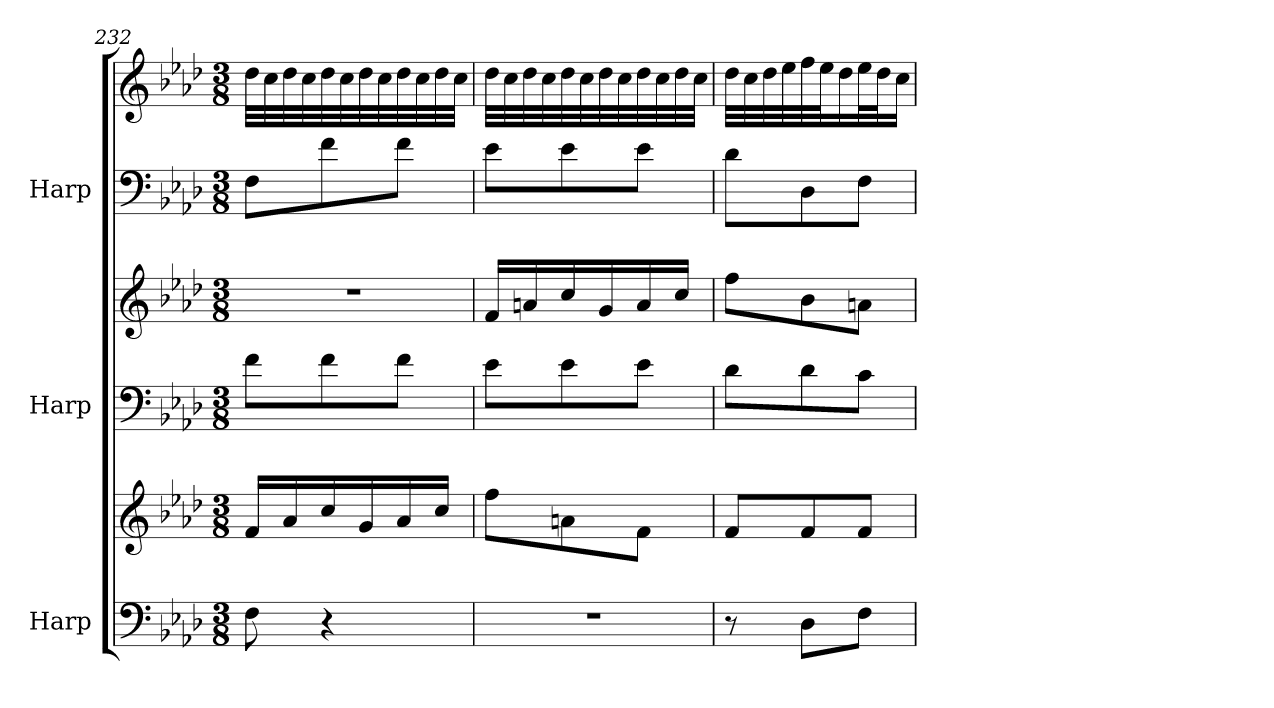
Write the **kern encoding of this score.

**kern	**kern	**kern	**kern	**kern	**kern
*part3	*part3	*part2	*part2	*part1	*part1
*staff6	*staff5	*staff4	*staff3	*staff2	*staff1
*I"Harp	*	*I"Harp	*	*I"Harp	*
*I'Hp	*	*I'Hp	*	*I'Hp	*
*clefF4	*clefG2	*clefF4	*clefG2	*clefF4	*clefG2
*k[b-e-a-d-]	*k[b-e-a-d-]	*k[b-e-a-d-]	*k[b-e-a-d-]	*k[b-e-a-d-]	*k[b-e-a-d-]
*M3/8	*M3/8	*M3/8	*M3/8	*M3/8	*M3/8
=232	=232	=232	=232	=232	=232
8F\	16f/LL	8f\L	4.r	8F\L	32dd-\LLL
.	.	.	.	.	32cc\
.	16a-/	.	.	.	32dd-\
.	.	.	.	.	32cc\
4r	16cc/	8f\	.	8f\	32dd-\
.	.	.	.	.	32cc\
.	16g/	.	.	.	32dd-\
.	.	.	.	.	32cc\
.	16a-/	8f\J	.	8f\J	32dd-\
.	.	.	.	.	32cc\
.	16cc/JJ	.	.	.	32dd-\
.	.	.	.	.	32cc\JJJ
!!LO:PB:g=z
=233	=233	=233	=233	=233	=233
4.r	8ff\L	8e-\L	16f/LL	8e-\L	32dd-\LLL
.	.	.	.	.	32cc\
.	.	.	16an/	.	32dd-\
.	.	.	.	.	32cc\
.	8an\	8e-\	16cc/	8e-\	32dd-\
.	.	.	.	.	32cc\
.	.	.	16g/	.	32dd-\
.	.	.	.	.	32cc\
.	8f\J	8e-\J	16a/	8e-\J	32dd-\
.	.	.	.	.	32cc\
.	.	.	16cc/JJ	.	32dd-\
.	.	.	.	.	32cc\JJJ
=234	=234	=234	=234	=234	=234
8r	8f/L	8d-\L	8ff\L	8d-\L	32dd-\LLL
.	.	.	.	.	32cc\
.	.	.	.	.	32dd-\
.	.	.	.	.	32ee-\
8D-\L	8f/	8d-\	8b-\	8D-\	32ff\
.	.	.	.	.	32ee-\J
.	.	.	.	.	16dd-\
8F\J	8f/J	8c\J	8an\J	8F\J	32ee-\L
.	.	.	.	.	32dd-\J
.	.	.	.	.	16cc\JJ
=	=	=	=	=	=
*-	*-	*-	*-	*-	*-
